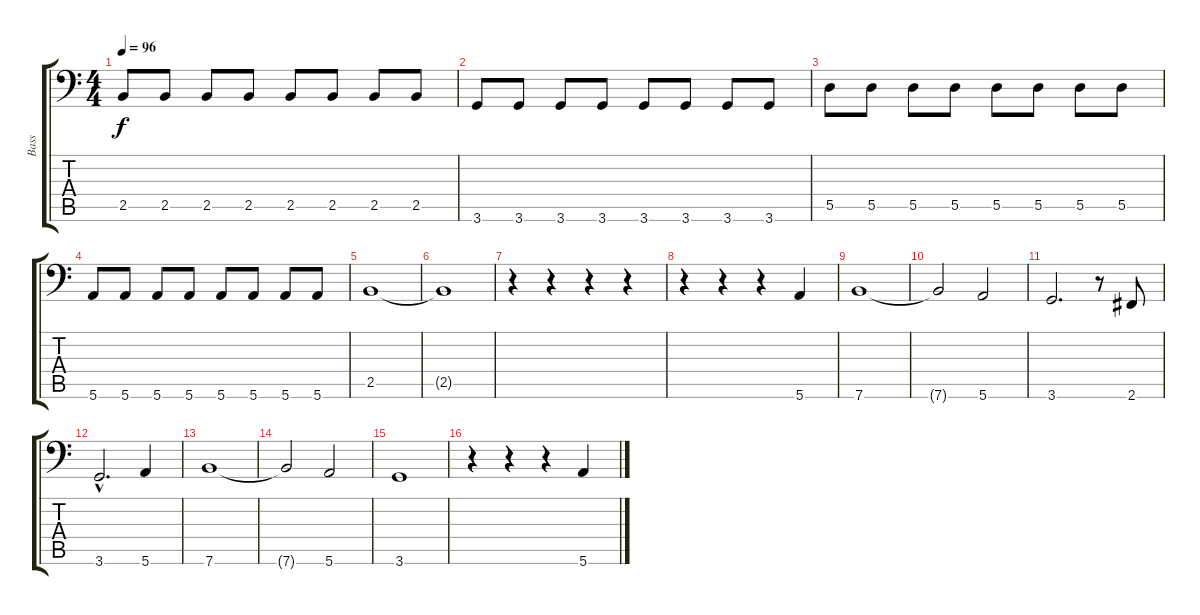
\track ("Bass" "Bass") {instrument electricbasspick}
\staff {score tabs}
\tuning (E3 B2 G2 D2 A1 E1) {hide}
\ts (4 4)
\tempo 96
\clef f4
\ks c
2.5.8{dy f} 2.5.8 2.5.8 2.5.8 2.5.8 2.5.8 2.5.8 2.5.8 |
3.6.8 3.6.8 3.6.8 3.6.8 3.6.8 3.6.8 3.6.8 3.6.8 |
5.5.8 5.5.8 5.5.8 5.5.8 5.5.8 5.5.8 5.5.8 5.5.8 |
5.6.8 5.6.8 5.6.8 5.6.8 5.6.8 5.6.8 5.6.8 5.6.8 |
2.5.1 |
2.5{t}.1 |
r.4 r.4 r.4 r.4 |
r.4 r.4 r.4 5.6.4 |
7.6.1 |
7.6{t}.2 5.6.2 |
3.6.2{d} r.8 2.6.8 |
3.6{hac}.2{d} 5.6.4 |
7.6.1 |
7.6{t}.2 5.6.2 |
3.6.1 |
r.4 r.4 r.4 5.6.4
